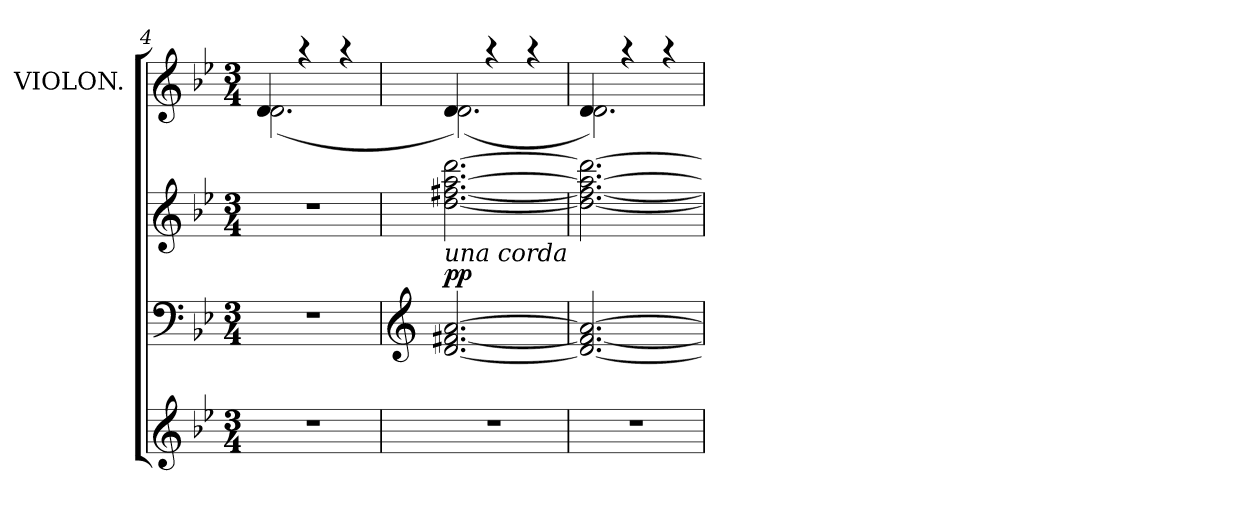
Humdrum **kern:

**kern	**kern	**kern	**dynam	**kern
*part3	*part2	*part2	*part2	*part1
*staff4	*staff3	*staff2	*staff2/3	*staff1
*	*	*	*	*I"VIOLON.
*clefG2	*clefF4	*clefG2	*	*clefG2
*k[b-e-]	*k[b-e-]	*k[b-e-]	*	*k[b-e-]
*B-:	*B-:	*B-:	*	*B-:
*M3/4	*M3/4	*M3/4	*	*M3/4
=4	=4	=4	=4	=4
!LO:N:vis=1	!LO:N:vis=1	!LO:N:vis=1	!	!
*	*	*	*	*^
2.r	2.r	2.r	.	4d/	(<2.d\
.	.	.	.	4raa	.
.	.	.	.	4raa	.
=5	=5	=5	=5	=5	=5
*	*clefG2	*	*	*	*
!	!LO:TX:a:i:t=una corda	!	!	!	!
!LO:N:vis=1	!	!	!LO:DY:a=2	!	!
2.r	[<2.d/ [<2.f#X/ [>2.a/	[<2.dd\ [<2.ff#X\ [>2.aa\ [>2.ddd\	pp	4d/	(<2.d\)
.	.	.	.	4raa	.
.	.	.	.	4raa	.
=6	=6	=6	=6	=6	=6
!LO:N:vis=1	!	!	!	!	!
2.r	2.d/_ 2.f#/_ 2.a/_	2.dd\_ 2.ff#\_ 2.aa\_ 2.ddd\_	.	4d/	2.d\)
.	.	.	.	4raa	.
.	.	.	.	4raa	.
*	*	*	*	*v	*v
=	=	=	=	=
*-	*-	*-	*-	*-
